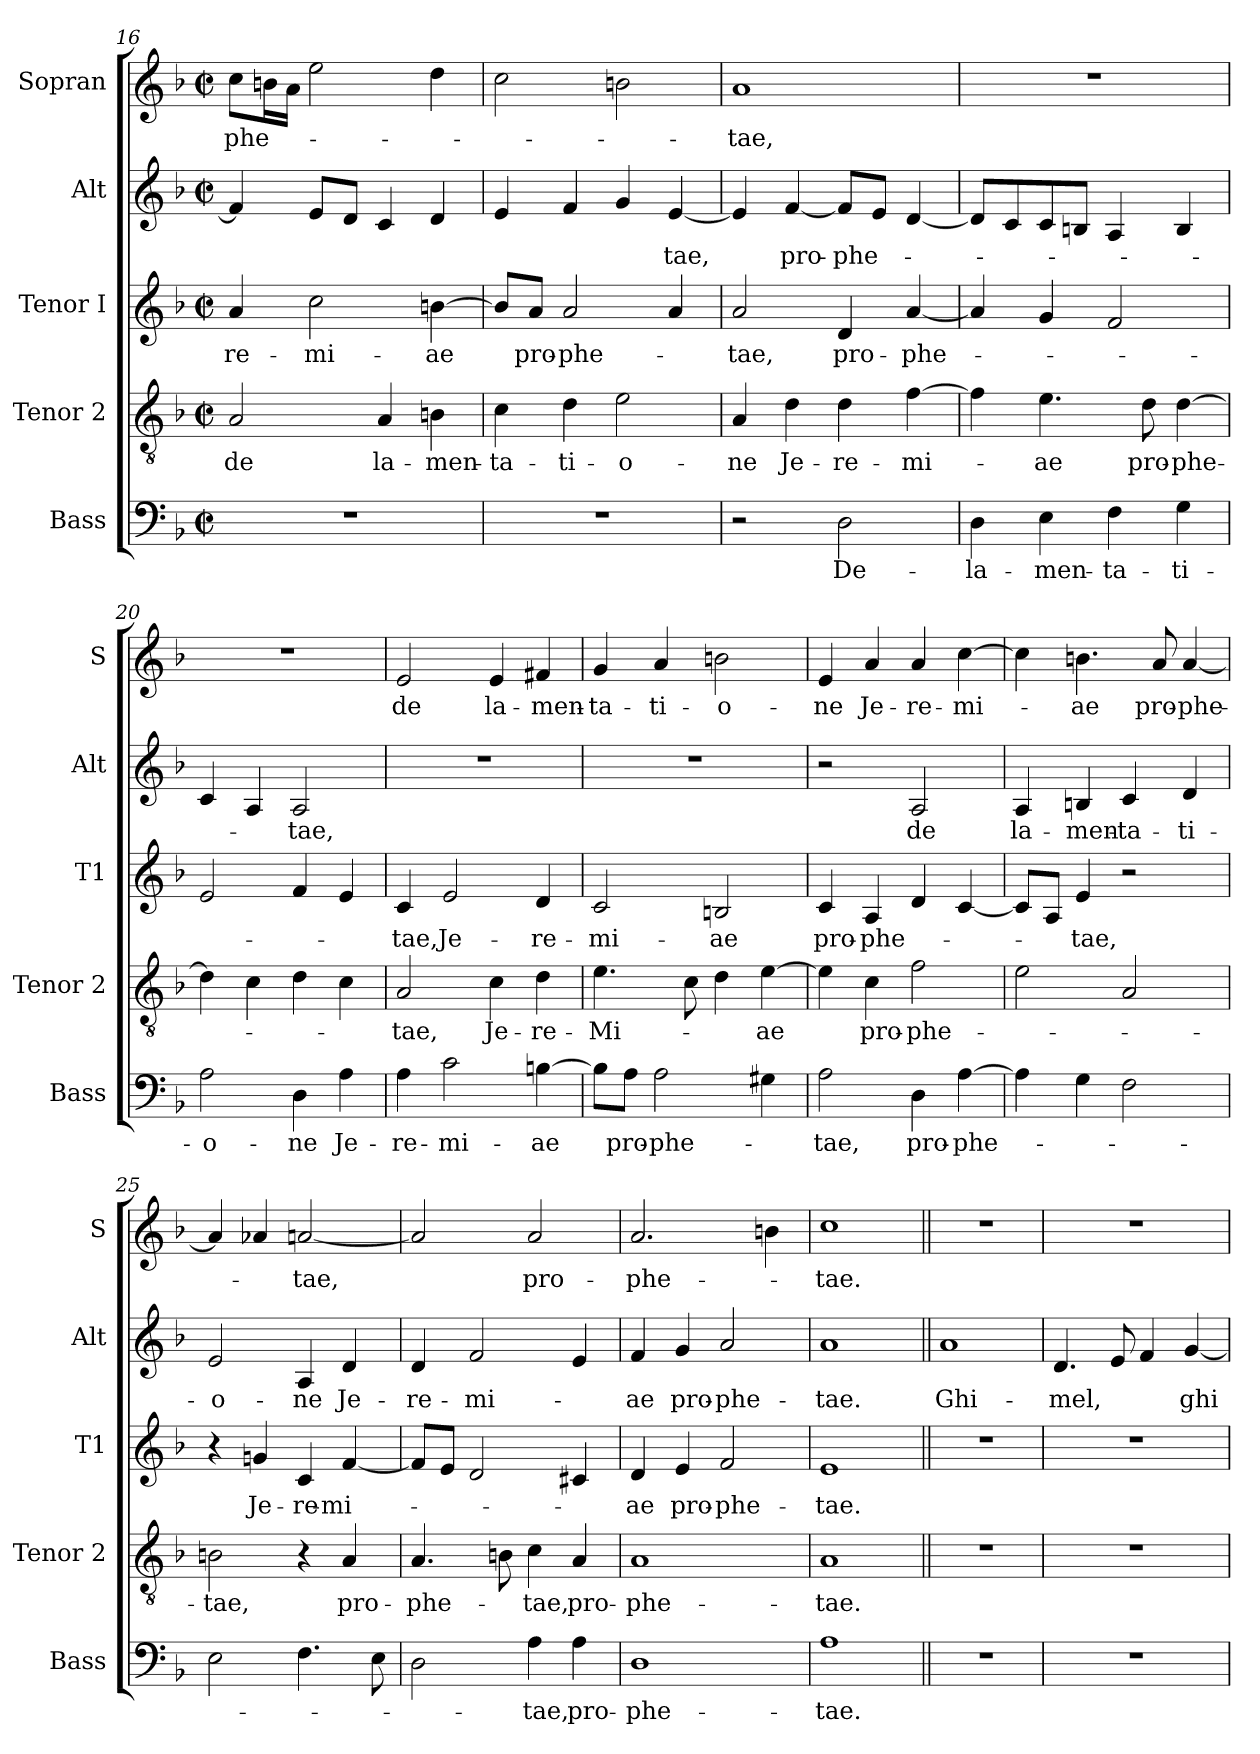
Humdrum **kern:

**kern	**text	**kern	**text	**kern	**text	**kern	**text	**kern	**text
*part5	*part5	*part4	*part4	*part3	*part3	*part2	*part2	*part1	*part1
*staff5	*staff5	*staff4	*staff4	*staff3	*staff3	*staff2	*staff2	*staff1	*staff1
*I"Bass	*	*I"Tenor 2	*	*I"Tenor I	*	*I"Alt	*	*I"Sopran	*
*I'Bass	*	*I'Tenor 2	*	*I'T1	*	*I'Alt	*	*I'S	*
*clefF4	*	*clefGv2	*	*clefG2	*	*clefG2	*	*clefG2	*
*k[b-]	*	*k[b-]	*	*k[b-]	*	*k[b-]	*	*k[b-]	*
*M2/2	*	*M2/2	*	*M2/2	*	*M2/2	*	*M2/2	*
*met(c|)	*	*met(c|)	*	*met(c|)	*	*met(c|)	*	*met(c|)	*
=16	=16	=16	=16	=16	=16	=16	=16	=16	=16
!	!	!	!LO:LY:b	!	!LO:LY:b	!	!	!	!LO:LY:b
1r	.	2A/	de	4a/	-re-	4f/]	.	8cc\L	-phe-
.	.	.	.	.	.	.	.	16bn\L	.
.	.	.	.	.	.	.	.	16a\JJ	.
!	!	!	!	!	!LO:LY:b	!	!	!	!
.	.	.	.	2cc\	-mi-	8e/L	.	2ee\	.
.	.	.	.	.	.	8d/J	.	.	.
!	!	!	!LO:LY:b	!	!	!	!	!	!
.	.	4A/	la-	.	.	4c/	.	.	.
!	!	!	!LO:LY:b	!	!LO:LY:b	!	!	!	!
.	.	4Bn\	-men-	[4bn\	-ae	4d/	.	4dd\	.
=17	=17	=17	=17	=17	=17	=17	=17	=17	=17
!	!	!	!LO:LY:b	!	!	!	!	!	!
1r	.	4c\	-ta-	8b/L]	.	4e/	.	2cc\	.
!	!	!	!	!	!LO:LY:b	!	!	!	!
.	.	.	.	8a/J	pro-	.	.	.	.
!	!	!	!LO:LY:b	!	!LO:LY:b	!	!	!	!
.	.	4d\	-ti-	2a/	-phe-	4f/	.	.	.
!	!	!	!LO:LY:b	!	!	!	!	!	!
.	.	2e\	-o-	.	.	4g/	.	2bn\	.
!	!	!	!	!	!	!	!LO:LY:b	!	!
.	.	.	.	4a/	.	[4e/	-tae,	.	.
!!LO:PB:g=z
=18	=18	=18	=18	=18	=18	=18	=18	=18	=18
!	!	!	!LO:LY:b	!	!LO:LY:b	!	!	!	!LO:LY:b
2r	.	4A/	-ne	2a/	-tae,	4e/]	.	1a	-tae,
!	!	!	!LO:LY:b	!	!	!	!LO:LY:b	!	!
.	.	4d\	Je-	.	.	[4f/	pro-	.	.
!	!LO:LY:b	!	!LO:LY:b	!	!LO:LY:b	!	!LO:LY:b	!	!
2D\	De-	4d\	-re-	4d/	pro-	8f/L]	-phe-	.	.
.	.	.	.	.	.	8e/J	.	.	.
!	!	!	!LO:LY:b	!	!LO:LY:b	!	!	!	!
.	.	[4f\	-mi-	[4a/	-phe-	[4d/	.	.	.
=19	=19	=19	=19	=19	=19	=19	=19	=19	=19
!	!LO:LY:b	!	!	!	!	!	!	!	!
4D\	-la-	4f\]	.	4a/]	.	8d/L]	.	1r	.
.	.	.	.	.	.	8c/	.	.	.
!	!LO:LY:b	!	!LO:LY:b	!	!	!	!	!	!
4E\	-men-	4.e\	-ae	4g/	.	8c/	.	.	.
.	.	.	.	.	.	8Bn/J	.	.	.
!	!LO:LY:b	!	!	!	!	!	!	!	!
4F\	-ta-	.	.	2f/	.	4A/	.	.	.
!	!	!	!LO:LY:b	!	!	!	!	!	!
.	.	8d\	pro-	.	.	.	.	.	.
!	!LO:LY:b	!	!LO:LY:b	!	!	!	!	!	!
4G\	-ti-	[4d\	-phe-	.	.	4B/	.	.	.
=20	=20	=20	=20	=20	=20	=20	=20	=20	=20
!	!LO:LY:b	!	!	!	!	!	!	!	!
2A\	-o-	4d\]	.	2e/	.	4c/	.	1r	.
.	.	4c\	.	.	.	4A/	.	.	.
!	!LO:LY:b	!	!	!	!	!	!LO:LY:b	!	!
4D\	-ne	4d\	.	4f/	.	2A/	-tae,	.	.
!	!LO:LY:b	!	!	!	!	!	!	!	!
4A\	Je-	4c\	.	4e/	.	.	.	.	.
=21	=21	=21	=21	=21	=21	=21	=21	=21	=21
!	!LO:LY:b	!	!LO:LY:b	!	!LO:LY:b	!	!	!	!LO:LY:b
4A\	-re-	2A/	-tae,	4c/	-tae,	1r	.	2e/	de
!	!LO:LY:b	!	!	!	!LO:LY:b	!	!	!	!
2c\	-mi-	.	.	2e/	Je-	.	.	.	.
!	!	!	!LO:LY:b	!	!	!	!	!	!LO:LY:b
.	.	4c\	Je-	.	.	.	.	4e/	la-
!	!LO:LY:b	!	!LO:LY:b	!	!LO:LY:b	!	!	!	!LO:LY:b
[4Bn\	-ae	4d\	-re-	4d/	-re-	.	.	4f#X/	-men-
!!LO:LB:g=z
=22	=22	=22	=22	=22	=22	=22	=22	=22	=22
!	!	!	!LO:LY:b	!	!LO:LY:b	!	!	!	!LO:LY:b
8B\L]	.	4.e\	-Mi-	2c/	-mi-	1r	.	4g/	-ta-
!	!LO:LY:b	!	!	!	!	!	!	!	!
8A\J	pro-	.	.	.	.	.	.	.	.
!	!LO:LY:b	!	!	!	!	!	!	!	!LO:LY:b
2A\	-phe-	.	.	.	.	.	.	4a/	-ti-
.	.	8c\	.	.	.	.	.	.	.
!	!	!	!	!	!LO:LY:b	!	!	!	!LO:LY:b
.	.	4d\	.	2Bn/	-ae	.	.	2bn\	-o-
!	!	!	!LO:LY:b	!	!	!	!	!	!
4G#X\	.	[4e\	-ae	.	.	.	.	.	.
=23	=23	=23	=23	=23	=23	=23	=23	=23	=23
!	!LO:LY:b	!	!	!	!LO:LY:b	!	!	!	!LO:LY:b
2A\	-tae,	4e\]	.	4c/	pro-	2r	.	4e/	-ne
!	!	!	!LO:LY:b	!	!LO:LY:b	!	!	!	!LO:LY:b
.	.	4c\	pro-	4A/	-phe-	.	.	4a/	Je-
!	!LO:LY:b	!	!LO:LY:b	!	!	!	!LO:LY:b	!	!LO:LY:b
4D\	pro-	2f\	-phe-	4d/	.	2A/	de	4a/	-re-
!	!LO:LY:b	!	!	!	!	!	!	!	!LO:LY:b
[4A\	-phe-	.	.	[4c/	.	.	.	[4cc\	-mi-
=24	=24	=24	=24	=24	=24	=24	=24	=24	=24
!	!	!	!	!	!	!	!LO:LY:b	!	!
4A\]	.	2e\	.	8c/L]	.	4A/	la-	4cc\]	.
.	.	.	.	8A/J	.	.	.	.	.
!	!	!	!	!	!LO:LY:b	!	!LO:LY:b	!	!LO:LY:b
4G\	.	.	.	4e/	-tae,	4Bn/	-men-	4.bn\	-ae
!	!	!	!	!	!	!	!LO:LY:b	!	!
2F\	.	2A/	.	2r	.	4c/	-ta-	.	.
!	!	!	!	!	!	!	!	!	!LO:LY:b
.	.	.	.	.	.	.	.	8a/	pro-
!	!	!	!	!	!	!	!LO:LY:b	!	!LO:LY:b
.	.	.	.	.	.	4d/	-ti-	[4a/	-phe-
=25	=25	=25	=25	=25	=25	=25	=25	=25	=25
!	!	!	!LO:LY:b	!	!	!	!LO:LY:b	!	!
2E\	.	2Bn\	-tae,	4r	.	2e/	-o-	4a/]	.
!	!	!	!	!	!LO:LY:b	!	!	!	!
.	.	.	.	4gni/	Je-	.	.	4a-X/	.
!	!	!	!	!	!LO:LY:b	!	!LO:LY:b	!	!LO:LY:b
4.F\	.	4r	.	4c/	-re-	4A/	-ne	[2an/	-tae,
!	!	!	!LO:LY:b	!	!LO:LY:b	!	!LO:LY:b	!	!
.	.	4A/	pro-	[4f/	-mi-	4d/	Je-	.	.
8E\	.	.	.	.	.	.	.	.	.
!!LO:PB:g=z
=26	=26	=26	=26	=26	=26	=26	=26	=26	=26
!	!	!	!LO:LY:b	!	!	!	!LO:LY:b	!	!
2D\	.	4.A/	-phe-	8f/L]	.	4d/	-re-	2a/]	.
.	.	.	.	8e/J	.	.	.	.	.
!	!	!	!	!	!	!	!LO:LY:b	!	!
.	.	.	.	2d/	.	2f/	-mi-	.	.
.	.	8Bn\	.	.	.	.	.	.	.
!	!LO:LY:b	!	!LO:LY:b	!	!	!	!	!	!LO:LY:b
4A\	-tae,	4c\	-tae,	.	.	.	.	2a/	pro-
!	!LO:LY:b	!	!LO:LY:b	!	!	!	!	!	!
4A\	pro-	4A/	pro-	4c#X/	.	4e/	.	.	.
=27	=27	=27	=27	=27	=27	=27	=27	=27	=27
!	!LO:LY:b	!	!LO:LY:b	!	!LO:LY:b	!	!LO:LY:b	!	!LO:LY:b
1D	-phe-	1A	-phe-	4d/	-ae	4f/	-ae	2.a/	-phe-
!	!	!	!	!	!LO:LY:b	!	!LO:LY:b	!	!
.	.	.	.	4e/	pro-	4g/	pro-	.	.
!	!	!	!	!	!LO:LY:b	!	!LO:LY:b	!	!
.	.	.	.	2f/	-phe-	2a/	-phe-	.	.
.	.	.	.	.	.	.	.	4bn\	.
=28	=28	=28	=28	=28	=28	=28	=28	=28	=28
!	!LO:LY:b	!	!LO:LY:b	!	!LO:LY:b	!	!LO:LY:b	!	!LO:LY:b
1A	-tae.	1A	-tae.	1e	-tae.	1a	-tae.	1cc	-tae.
=29||	=29||	=29||	=29||	=29||	=29||	=29||	=29||	=29||	=29||
!	!	!	!	!	!	!	!LO:LY:b	!	!
1r	.	1r	.	1r	.	1a	Ghi-	1r	.
=30	=30	=30	=30	=30	=30	=30	=30	=30	=30
!	!	!	!	!	!	!	!LO:LY:b	!	!
1r	.	1r	.	1r	.	4.d/	-mel,	1r	.
.	.	.	.	.	.	8e/	.	.	.
.	.	.	.	.	.	4f/	.	.	.
!	!	!	!	!	!	!	!LO:LY:b	!	!
.	.	.	.	.	.	[4g/	ghi-	.	.
=	=	=	=	=	=	=	=	=	=
*-	*-	*-	*-	*-	*-	*-	*-	*-	*-
